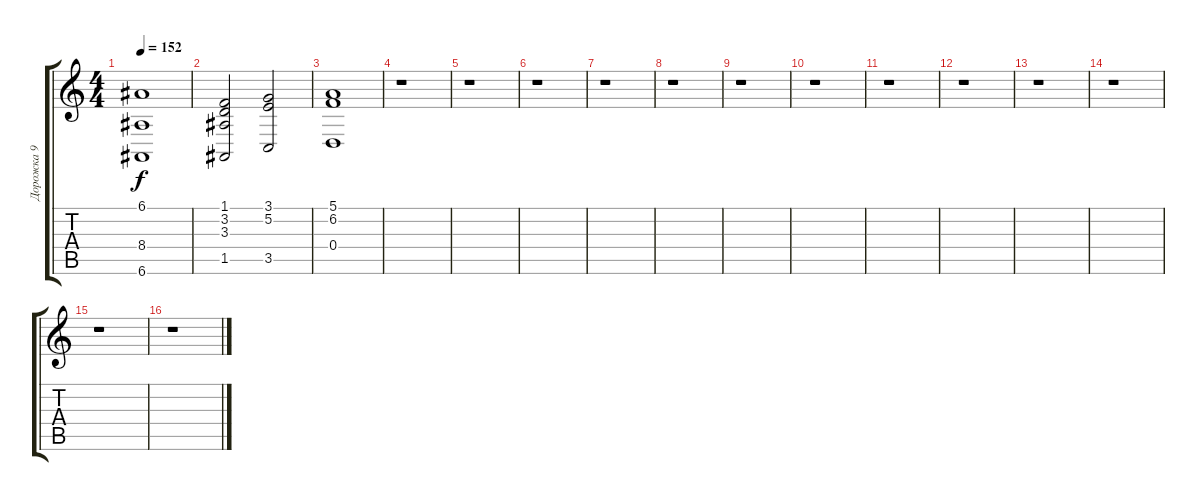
\track ("Дорожка 9" "Дорожка 9") {instrument synthstrings1}
\staff {score tabs}
\tuning (E4 B3 G3 D3 A2 E2) {hide}
\ts (4 4)
\tempo 152
\clef g2
\ks c
(6.1{t} 8.4{t} 6.6{t}).1{dy f} |
(1.1 3.2 3.3 1.5).2 (3.1 5.2 3.5).2 |
(5.1 6.2 0.4).1 |
r.1 |
r.1 |
r.1 |
r.1 |
r.1 |
r.1 |
r.1 |
r.1 |
r.1 |
r.1 |
r.1 |
r.1 |
r.1
